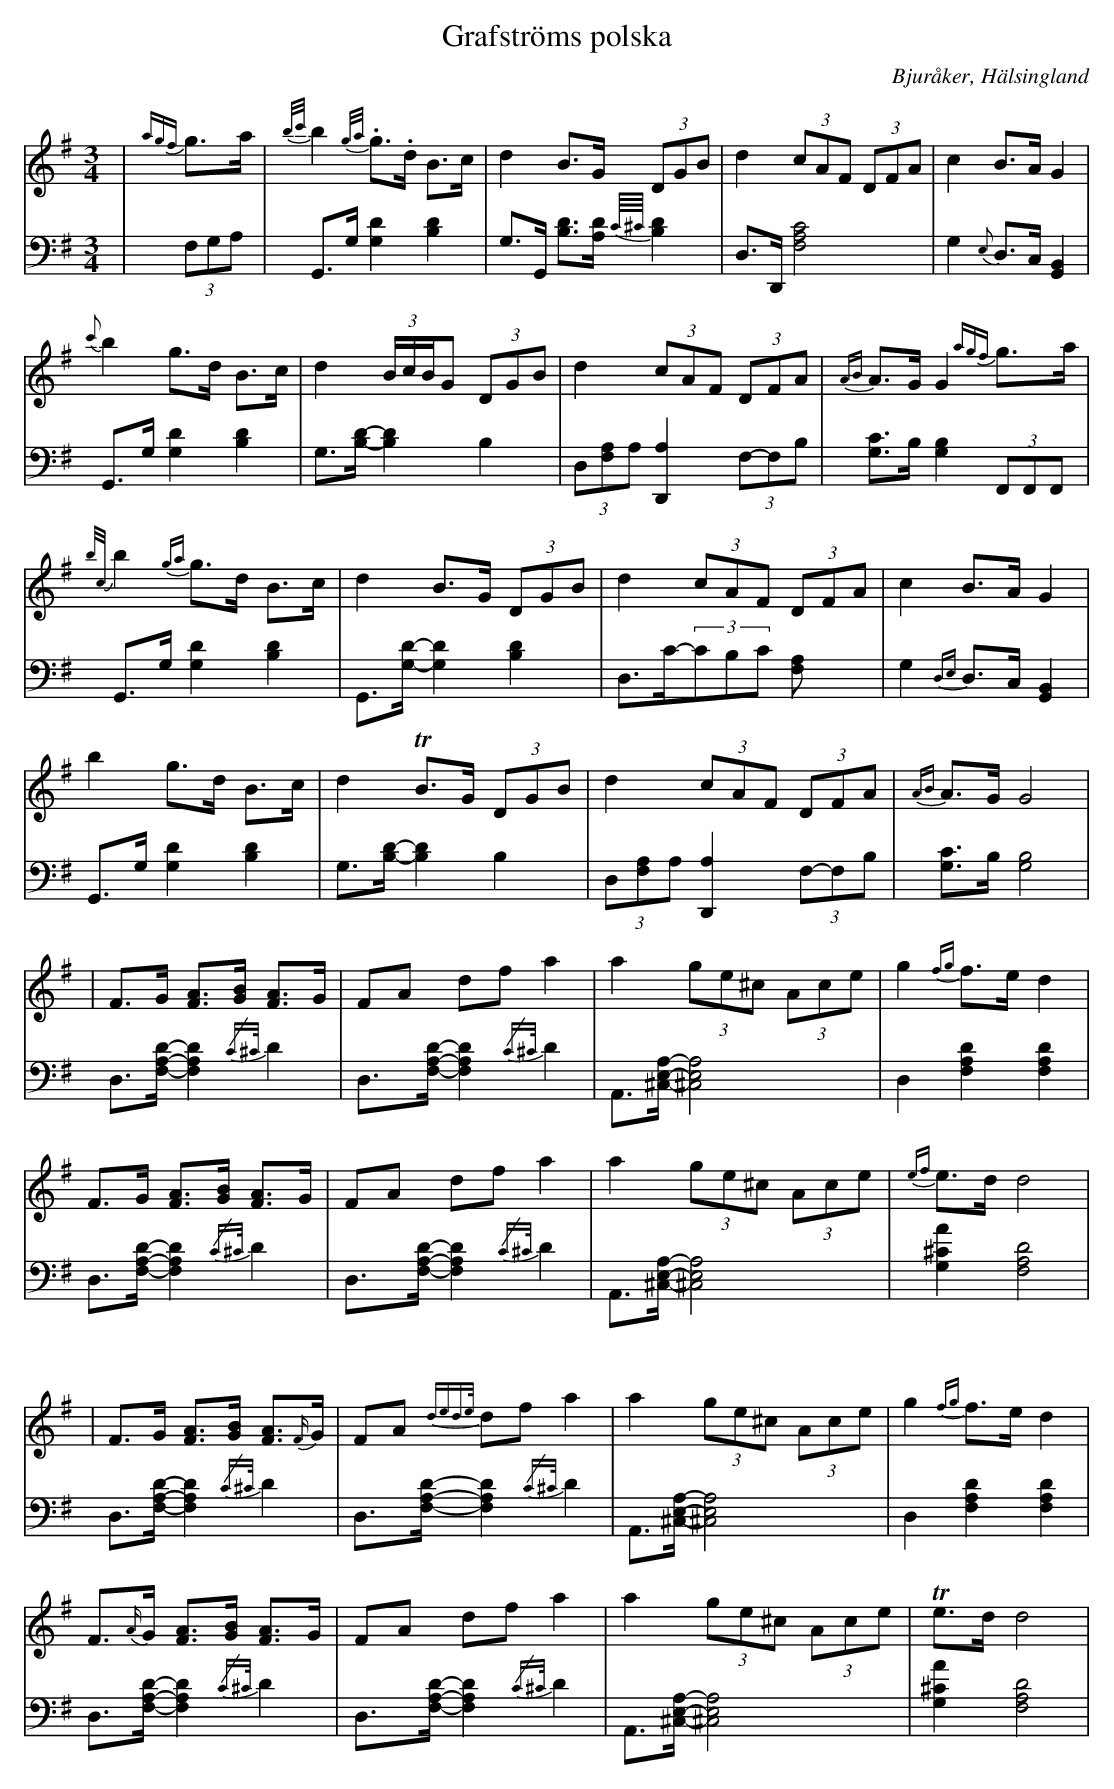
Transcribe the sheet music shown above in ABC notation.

X:1
T: Grafströms polska
O: Bjuråker, Hälsingland
M: 3/4
L: 1/8
K: G
V:1
V:2
V: 1
|{agf}g>a|{b/c'/}b2. {g/a/}g.>d B>c|d2 B>G (3DGB|d2 (3cAF (3DFA|c2 B>A G2|
{c'}b2 g>d B>c|d2 (3B/c/B/G (3DGB|d2 (3cAF (3DFA|{AB}A>G G2 {agf}g>a|
{b/c/}b2 {ga}g>d B>c|d2 B>G (3DGB|d2 (3cAF (3DFA|c2 B>A G2|
b2 g>d B>c|d2 TB>G (3DGB|d2 (3cAF (3DFA|{AB}A>G G4|
|F>G [FA]>[GB] [FA]>G |FA df a2 |a2 (3ge^c (3Ace |g2 {fg}f>e d2 |
F>G [FA]>[GB] [FA]>G |FA df a2 |a2 (3ge^c (3Ace |{ef}e>d d4|
|F>G [FA]>[GB] [FA]>{F/}G |FA {dede/}df a2 |a2 (3ge^c (3Ace |g2 {fg}f>e d2 |
F>{A/}G [FA]>[GB] [FA]>G |FA df a2 |a2 (3ge^c (3Ace |Te>d d4|
V:2 clef=bass
|(3F,G,A, | G,,>G, [G,2D2] [B,2D2]|G,>G,, [B,D]>[A,D] {C//^C//}[B,D]2|D,>D,, [F,4A,4C4]| G,2 {E,}D,>C, [G,,2B,,2]|
 G,,>G, [G,2D2] [B,2D2]|G,>[B,D]-[B,2D2] B,2|(3D,[F,A,]A, [D,,2A,2] (3F,-F,B,| [G,C]>B, [G,2B,2](3F,,F,,F,,|
G,,>G, [G,2D2] [B,2D2]|G,,>[G,D]-[G,2D2] [B,2D2]|D,>C-(3CB,C [F,2A,]| G,2 {D,E,}D,>C, [G,,2B,,2]|
 G,,>G, [G,2D2] [B,2D2]|G,>[B,D]-[B,2D2] B,2|(3D,[F,A,]A, [D,,2A,2] (3F,-F,B,| [G,C]>B, [G,4B,4]|
D,>[F,A,D]-[F,2A,2D2] {/C^C/}D2|D,>[F,A,D]-[F,2A,2D2] {/C^C/}D2| A,,>[^C,E,A,]-[^C,4E,4A,4]|D,2 [F,2A,2D2] [F,2A,2D2] |
D,>[F,A,D]-[F,2A,2D2] {/C^C/}D2| D,>[F,A,D]-[F,2A,2D2] {/C^C/}D2| A,,>[^C,E,A,]-[^C,4E,4A,4]| [G,2A2^C2] [F,4A,4D4]|
D,>[F,A,D]-[F,2A,2D2] {/C^C/}D2|D,>[F,A,D]-[F,2A,2D2] {/C^C/}D2| A,,>[^C,E,A,]-[^C,4E,4A,4]|D,2 [F,2A,2D2] [F,2A,2D2] |
D,>[F,A,D]-[F,2A,2D2] {/C^C/}D2| D,>[F,A,D]-[F,2A,2D2] {/C^C/}D2| A,,>[^C,E,A,]-[^C,4E,4A,4]| [G,2A2^C2] [F,4A,4D4]|
